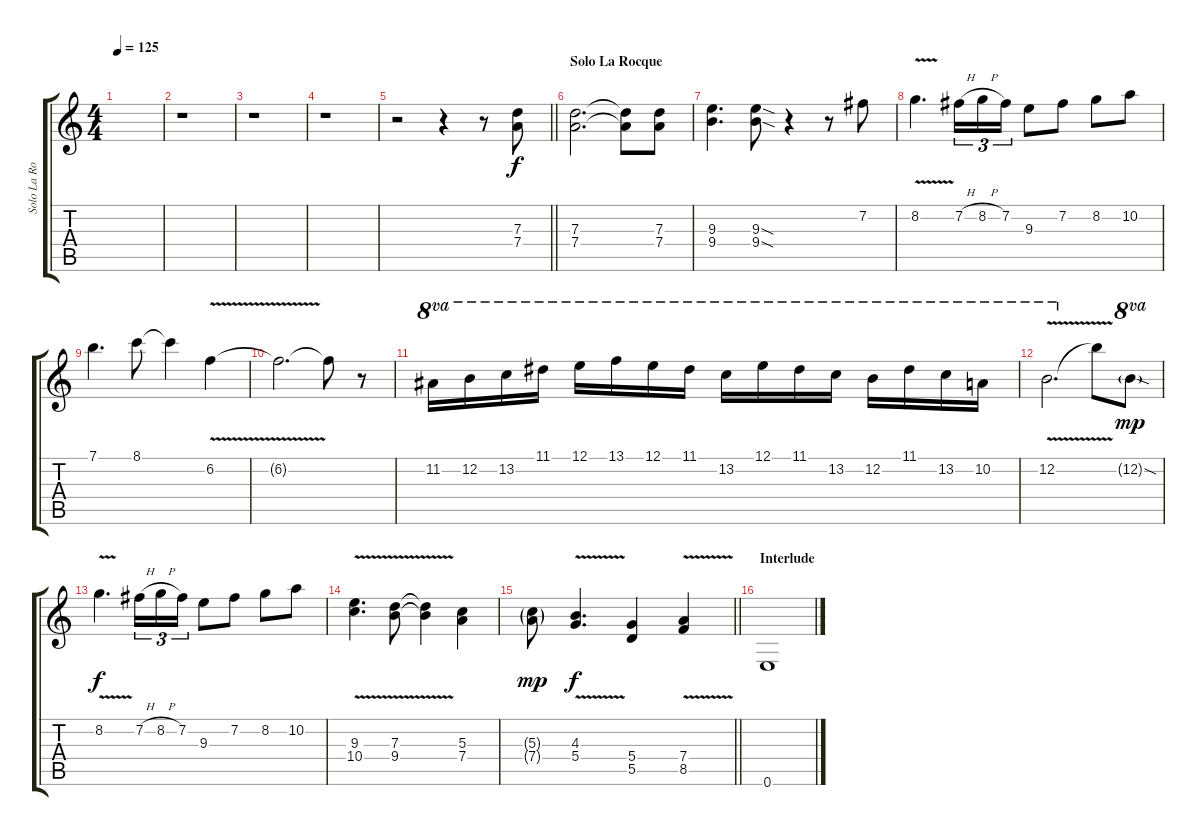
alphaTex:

\track ("Solo La Rocque" "Solo La Ro") {instrument distortionguitar}
\staff {score tabs}
\tuning (E4 B3 G3 D3 A2 E2) {hide}
\ts (4 4)
\tempo 125
\clef g2
\ks c
|
r.1 |
r.1 |
r.1 |
\barLineRight lightlight
r.2 r.4 r.8 (7.3 7.4).8 |
\section ("" "Solo La Rocque")
(7.3 7.4).2{d} (7.3{t} 7.4{t}).8 (7.3 7.4).8 |
(9.3 9.4).4{d} (9.3{sod} 9.4{sod}).8 r.4 r.8 7.2.8 |
8.2{v}.4{d} 7.2{h}.16{tu (3 2)} 8.2{h}.16{tu (3 2)} 7.2.16{tu (3 2)} 9.3.8 7.2.8 8.2.8 10.2.8 |
7.1.4{d} 8.1.8 8.1{t}.4 6.2{v}.4 |
6.2{t}.2{d} 6.2{t}.8 r.8 |
11.2.16{ot 8va} 12.2.16{ot 8va} 13.2.16{ot 8va} 11.1.16{ot 8va} 12.1.16{ot 8va} 13.1.16{ot 8va} 12.1.16{ot 8va} 11.1.16{ot 8va} 13.2.16{ot 8va} 12.1.16{ot 8va} 11.1.16{ot 8va} 13.2.16{ot 8va} 12.2.16{ot 8va} 11.1.16{ot 8va} 13.2.16{ot 8va} 10.2.16{ot 8va} |
12.2{v}.2{d ot 8va} 12.2{t}.8 12.2{sod g}.8{ot 8va dy mp} |
8.2{v}.4{d dy f} 7.2{h}.16{tu (3 2)} 8.2{h}.16{tu (3 2)} 7.2.16{tu (3 2)} 9.3.8 7.2.8 8.2.8 10.2.8 |
(9.3{v} 10.4{v}).4{d} (7.3{v} 9.4{v}).8 (7.3{t} 9.4{t}).4 (5.3 7.4).4 |
\barLineRight lightlight
(5.3{g} 7.4{g}).8{dy mp} (4.3{v} 5.4{v}).4{d dy f} (5.4 5.5).4 (7.4{v} 8.5{v}).4 |
\section ("" "Interlude")
0.6.1
